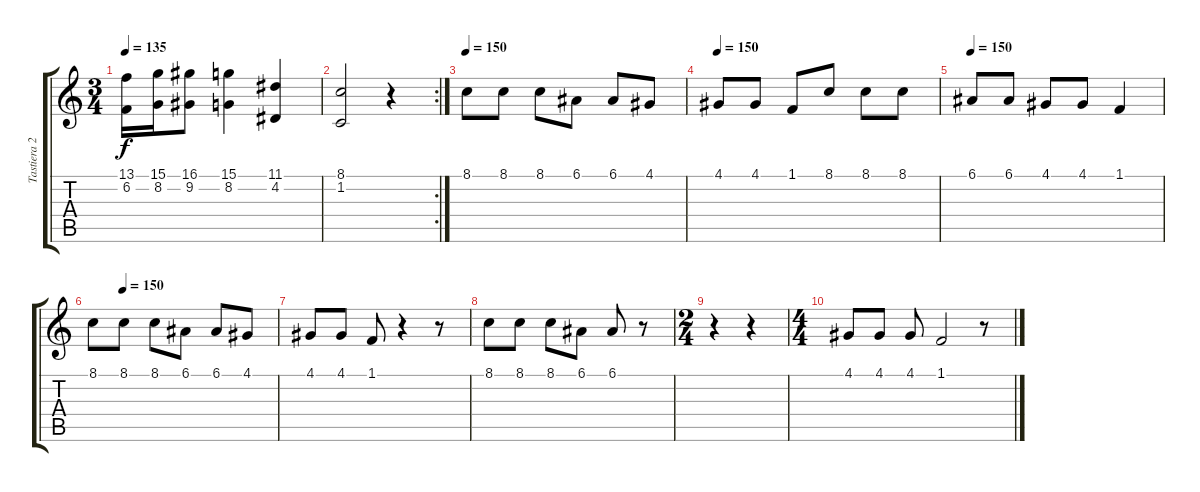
\track ("Tastiera 2" "Tastiera 2") {instrument lead2sawtooth}
\staff {score tabs}
\tuning (E4 B3 G3 D3 A2 E2) {hide}
\ts (3 4)
\tempo 135
\clef g2
\ks c
(13.1 6.2).16{dy f} (15.1 8.2).16 (16.1 9.2).8 (15.1 8.2).4 (11.1 4.2).4 |
\rc 2
(8.1 1.2).2 r.4 |
\tempo 150
8.1.8 8.1.8 8.1.8 6.1.8 6.1.8 4.1.8 |
\tempo 150
4.1.8 4.1.8 1.1.8 8.1.8 8.1.8 8.1.8 |
\tempo 150
6.1.8 6.1.8 4.1.8 4.1.8 1.1.4 |
\tempo (150 0.16666666666666666)
8.1.8 8.1.8 8.1.8 6.1.8 6.1.8 4.1.8 |
4.1.8 4.1.8 1.1.8 r.4 r.8 |
8.1.8 8.1.8 8.1.8 6.1.8 6.1.8 r.8 |
\ts (2 4)
r.4 r.4 |
\ts (4 4)
4.1.8 4.1.8 4.1.8 1.1.2 r.8
